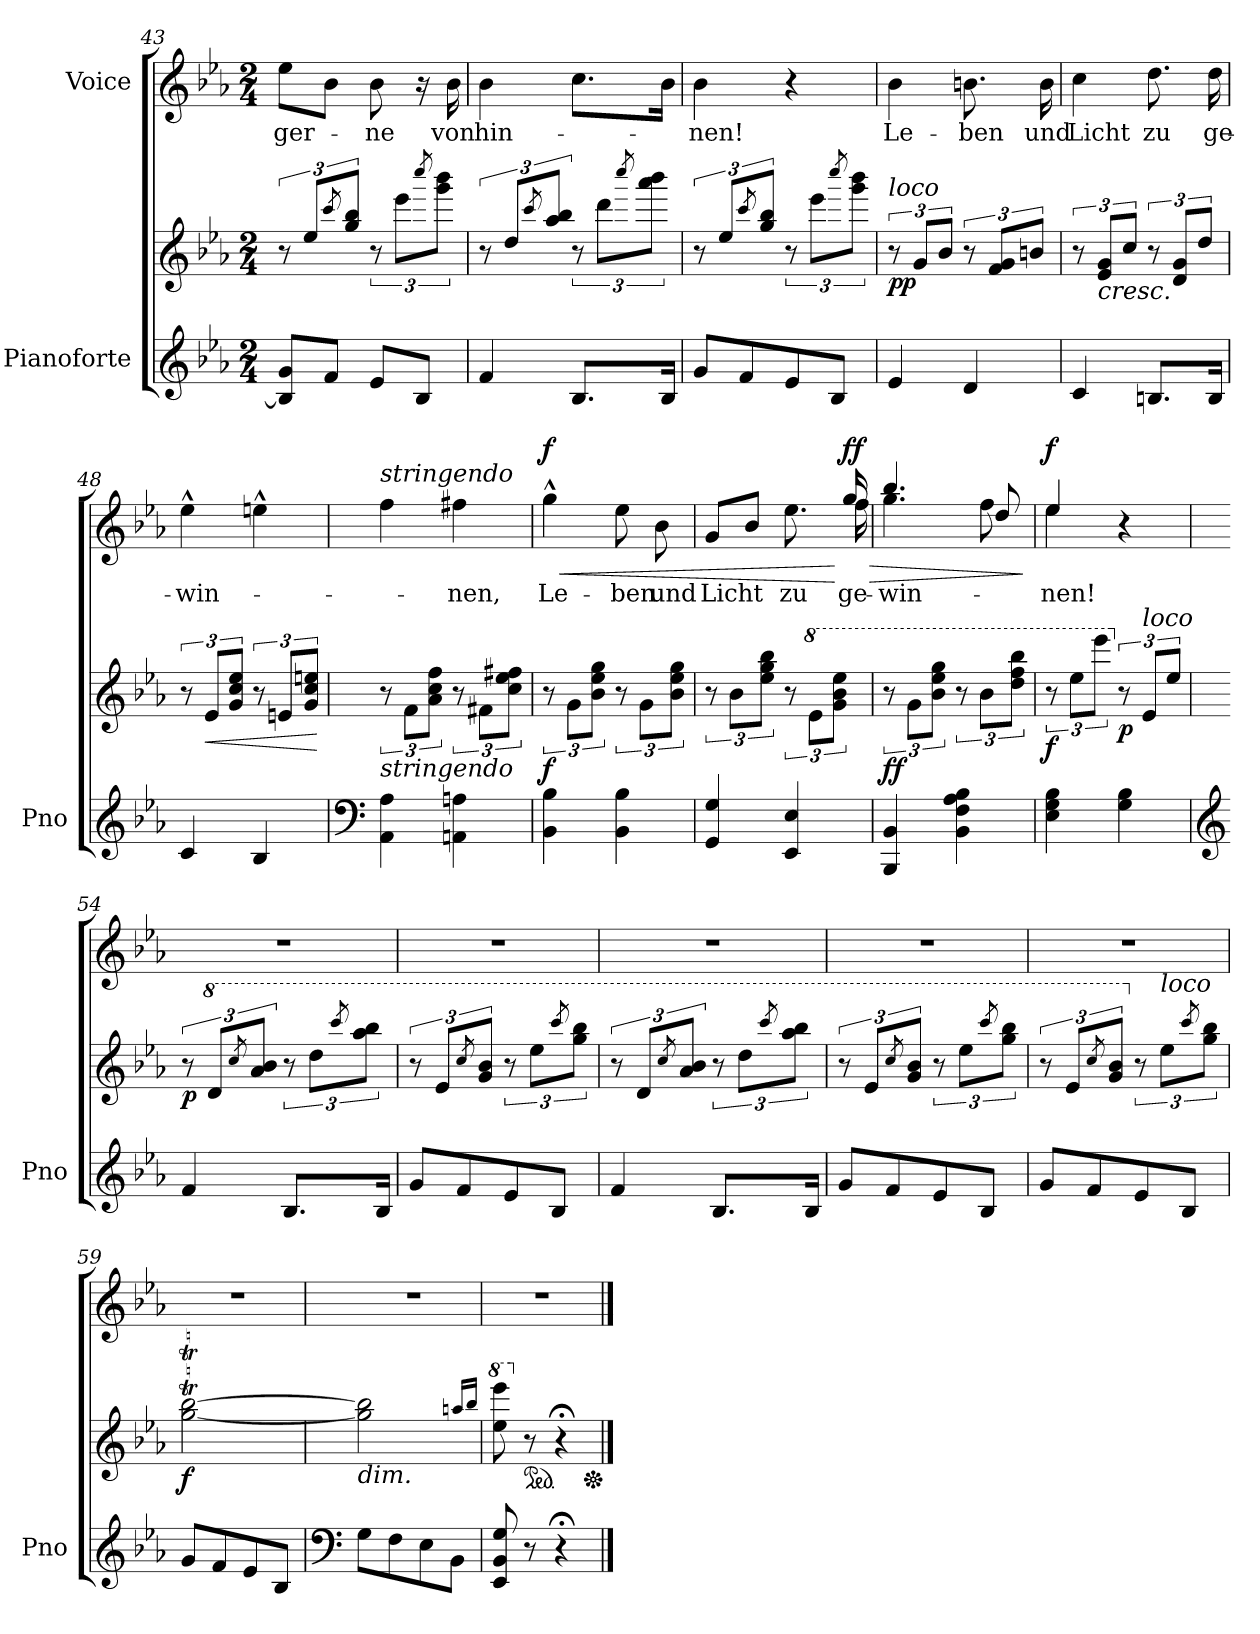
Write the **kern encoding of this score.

**kern	**kern	**dynam	**kern	**text	**dynam
*part2	*part2	*part2	*part1	*part1	*part1
*staff3	*staff2	*staff2/3	*staff1	*staff1	*staff1
*I"Pianoforte	*	*	*I"Voice	*	*
*I'Pno	*	*	*	*	*
*clefG2	*clefG2	*	*clefG2	*	*
*k[b-e-a-]	*k[b-e-a-]	*	*k[b-e-a-]	*	*
*M2/4	*M2/4	*	*M2/4	*	*
=43	=43	=43	=43	=43	=43
!	!	!	!	!LO:LY:b	!
8B-/] 8g/L	12r	.	8ee-\L	ger-	.
.	12ee-/L	.	.	.	.
8f/J	.	.	8b-\J	.	.
.	8qccc/	.	.	.	.
.	12gg/ 12bb-/J	.	.	.	.
!	!	!	!	!LO:LY:b	!
8e-/L	12r	.	8b-\	-ne	.
.	12eee-\L	.	.	.	.
8B-/J	.	.	16r	.	.
.	8qcccc/	.	.	.	.
.	12ggg\ 12bbb-\J	.	.	.	.
!	!	!	!	!LO:LY:b	!
.	.	.	16b-\	von	.
=44	=44	=44	=44	=44	=44
!	!	!	!	!LO:LY:b	!
4f/	12r	.	4b-\	hin-	.
.	12dd/L	.	.	.	.
.	8qccc/	.	.	.	.
.	12aa-/ 12bb-/J	.	.	.	.
8.B-/L	12r	.	8.cc\L	.	.
.	12ddd\L	.	.	.	.
.	8qcccc/	.	.	.	.
.	12aaa-\ 12bbb-\J	.	.	.	.
16B-/Jk	.	.	16b-\Jk	.	.
!!LO:LB:g=z
=45	=45	=45	=45	=45	=45
!	!	!	!	!LO:LY:b	!
8g/L	12r	.	4b-\	-nen!	.
.	12ee-/L	.	.	.	.
8f/	.	.	.	.	.
.	8qccc/	.	.	.	.
.	12gg/ 12bb-/J	.	.	.	.
8e-/	12r	.	4r	.	.
.	12eee-\L	.	.	.	.
8B-/J	.	.	.	.	.
.	8qcccc/	.	.	.	.
.	12ggg\ 12bbb-\J	.	.	.	.
=46	=46	=46	=46	=46	=46
!	!LO:TX:a:i:t=loco	!	!	!	!
!	!	!LO:DY:b	!	!LO:LY:b	!
4e-/	12r	pp	4b-\	Le-	.
.	12g/L	.	.	.	.
.	12b-/J	.	.	.	.
!	!	!	!	!LO:LY:b	!
4d/	12r	.	8.bn\	-ben	.
.	12f/ 12g/L	.	.	.	.
.	12bn/J	.	.	.	.
!	!	!	!	!LO:LY:b	!
.	.	.	16b\	und	.
=47	=47	=47	=47	=47	=47
!	!	!	!	!LO:LY:b	!
4c/	12r	.	4cc\	Licht	.
!	!LO:TX:b:i:t=cresc.	!	!	!	!
.	12e-/ 12g/L	.	.	.	.
.	12cc/J	.	.	.	.
!	!	!	!	!LO:LY:b	!
8.Bn/L	12r	.	8.dd\	zu	.
.	12d/ 12g/L	.	.	.	.
.	12dd/J	.	.	.	.
!	!	!	!	!LO:LY:b	!
16B/Jk	.	.	16dd\	ge-	.
=48	=48	=48	=48	=48	=48
!	!	!	!	!LO:LY:b	!
4c/	12r	.	4ee-^^\	-win-	.
!	!	!LO:HP:b	!	!	!
.	12e-/L	<	.	.	.
.	12g/ 12cc/ 12ee-/J	.	.	.	.
4B-/	12r	.	4een^^\	.	.
.	12en/L	.	.	.	.
.	12g/ 12cc/ 12een/J	.	.	.	.
.	.	[	.	.	.
=49	=49	=49	=49	=49	=49
*clefF4	*	*	*	*	*
!	!	!	!LO:TX:a:i:t=stringendo	!	!
!LO:TX:a:i:t=stringendo	!	!	!	!	!
4AA-\ 4A-\	12r	.	4ff\	.	.
.	12f\L	.	.	.	.
.	12a-\ 12cc\ 12ff\J	.	.	.	.
!	!	!	!	!LO:LY:b	!
4AAn\ 4An\	12r	.	4ff#X\	-nen,	.
.	12f#X\L	.	.	.	.
.	12cc\ 12ee-\ 12ff#X\J	.	.	.	.
!!LO:LB:g=z
=50	=50	=50	=50	=50	=50
!	!	!LO:DY:b	!	!LO:LY:b	!LO:HP:b
!	!	!	!	!	!LO:DY:n=1:a
4BB-\ 4B-\	12r	f	4gg^^\	Le-	< f
.	12g\L	.	.	.	.
.	12b-\ 12ee-\ 12gg\J	.	.	.	.
!	!	!	!	!LO:LY:b	!
4BB-\ 4B-\	12r	.	8ee-\	-ben	.
.	12g\L	.	.	.	.
!	!	!	!	!LO:LY:b	!
.	.	.	8b-\	und	.
.	12b-\ 12ee-\ 12gg\J	.	.	.	.
=51	=51	=51	=51	=51	=51
*	*	*	*^	*	*
!	!	!	!	!	!LO:LY:b	!
4GG/ 4G/	12r	.	4ryy	8g/L	Licht	.
.	12b-\L	.	.	.	.	.
.	.	.	.	8b-/J	.	.
.	12ee-\ 12gg\ 12bb-\J	.	.	.	.	.
!	!	!	!	!	!LO:LY:b	!
4EE-/ 4E-/	12r	.	8.rddyy	8.ee-\	zu	.
*	*8va	*	*	*	*	*
.	12ee-\L	.	.	.	.	.
.	12gg\ 12bb-\ 12eee-\J	.	.	.	.	.
!	!	!	!	!	!LO:LY:b	!LO:HP:n=1:b
!	!	!	!	!	!	!LO:DY:n=1:a
.	.	.	16gg/	16ff\	ge-	[ > ff
=52	=52	=52	=52	=52	=52	=52
!	!	!LO:DY:b	!	!	!LO:LY:b	!
4BBB-/ 4BB-/	12r	ff	4.bb-/	4.gg\	-win-	.
.	12gg\L	.	.	.	.	.
.	12bb-\ 12eee-\ 12ggg\J	.	.	.	.	.
4BB-\ 4F\ 4A-\ 4B-\	12r	.	.	.	.	.
.	12bb-\L	.	.	.	.	.
.	.	.	8dd/	8ff\	.	.
.	12ddd\ 12fff\ 12bbb-\J	.	.	.	.	.
*	*	*	*v	*v	*	*
.	.	.	.	.	]
=53	=53	=53	=53	=53	=53
*	*	*	*^	*	*
!	!	!LO:DY:b	!	!	!LO:LY:b	!LO:DY:a
4E-\ 4G\ 4B-\	12r	f	4ee-/	4ee-\	-nen!	f
.	12eee-\L	.	.	.	.	.
.	12eeee-\J	.	.	.	.	.
*	*X8va	*	*	*	*	*
!	!	!LO:DY:b	!	!	!	!
4G\ 4B-\	12r	p	4r	4rgyy	.	.
!	!LO:TX:a:i:t=loco	!	!	!	!	!
.	12e-/L	.	.	.	.	.
.	12ee-/J	.	.	.	.	.
*	*	*	*v	*v	*	*
=54	=54	=54	=54	=54	=54
*clefG2	*	*	*	*	*
!	!	!LO:DY:b	!	!	!
4f/	12r	p	2r	.	.
*	*8va	*	*	*	*
.	12dd/L	.	.	.	.
.	8qccc/	.	.	.	.
.	12aa-/ 12bb-/J	.	.	.	.
8.B-/L	12r	.	.	.	.
.	12ddd\L	.	.	.	.
.	8qcccc/	.	.	.	.
.	12aaa-\ 12bbb-\J	.	.	.	.
16B-/Jk	.	.	.	.	.
=55	=55	=55	=55	=55	=55
8g/L	12r	.	2r	.	.
.	12ee-/L	.	.	.	.
8f/	.	.	.	.	.
.	8qccc/	.	.	.	.
.	12gg/ 12bb-/J	.	.	.	.
8e-/	12r	.	.	.	.
.	12eee-\L	.	.	.	.
8B-/J	.	.	.	.	.
.	8qcccc/	.	.	.	.
.	12ggg\ 12bbb-\J	.	.	.	.
!!LO:LB:g=z
=56	=56	=56	=56	=56	=56
4f/	12r	.	2r	.	.
.	12dd/L	.	.	.	.
.	8qccc/	.	.	.	.
.	12aa-/ 12bb-/J	.	.	.	.
8.B-/L	12r	.	.	.	.
.	12ddd\L	.	.	.	.
.	8qcccc/	.	.	.	.
.	12aaa-\ 12bbb-\J	.	.	.	.
16B-/Jk	.	.	.	.	.
=57	=57	=57	=57	=57	=57
8g/L	12r	.	2r	.	.
.	12ee-/L	.	.	.	.
8f/	.	.	.	.	.
.	8qccc/	.	.	.	.
.	12gg/ 12bb-/J	.	.	.	.
8e-/	12r	.	.	.	.
.	12eee-\L	.	.	.	.
8B-/J	.	.	.	.	.
.	8qcccc/	.	.	.	.
.	12ggg\ 12bbb-\J	.	.	.	.
=58	=58	=58	=58	=58	=58
8g/L	12r	.	2r	.	.
.	12ee-/L	.	.	.	.
8f/	.	.	.	.	.
.	8qccc/	.	.	.	.
.	12gg/ 12bb-/J	.	.	.	.
*	*X8va	*	*	*	*
8e-/	12r	.	.	.	.
!	!LO:TX:a:i:t=loco	!	!	!	!
.	12ee-\L	.	.	.	.
8B-/J	.	.	.	.	.
.	8qccc/	.	.	.	.
.	12gg\ 12bb-\J	.	.	.	.
=59	=59	=59	=59	=59	=59
!	!	!LO:DY:b	!	!	!
8g/L	[2gg\T [2bb-\T	f	2r	.	.
8f/	.	.	.	.	.
8e-/	.	.	.	.	.
8B-/J	.	.	.	.	.
=60	=60	=60	=60	=60	=60
*clefF4	*	*	*	*	*
!	!LO:TX:b:i:t=dim.	!	!	!	!
8G\L	2gg\]TTT 2bb-\]TTT	.	2r	.	.
8F\	.	.	.	.	.
8E-\	.	.	.	.	.
8BB-\J	.	.	.	.	.
.	16qaan/LL	.	.	.	.
.	16qbb-/JJ	.	.	.	.
=61	=61	=61	=61	=61	=61
*	*8va	*	*	*	*
8EE-/ 8BB-/ 8G/	8eee-\ 8eeee-\	.	2r	.	.
*	*X8va	*	*	*	*
*	*ped	*	*	*	*
8r	8r	.	.	.	.
4r;<	4r;<	.	.	.	.
*	*Xped	*	*	*	*
==	==	==	==	==	==
*-	*-	*-	*-	*-	*-
